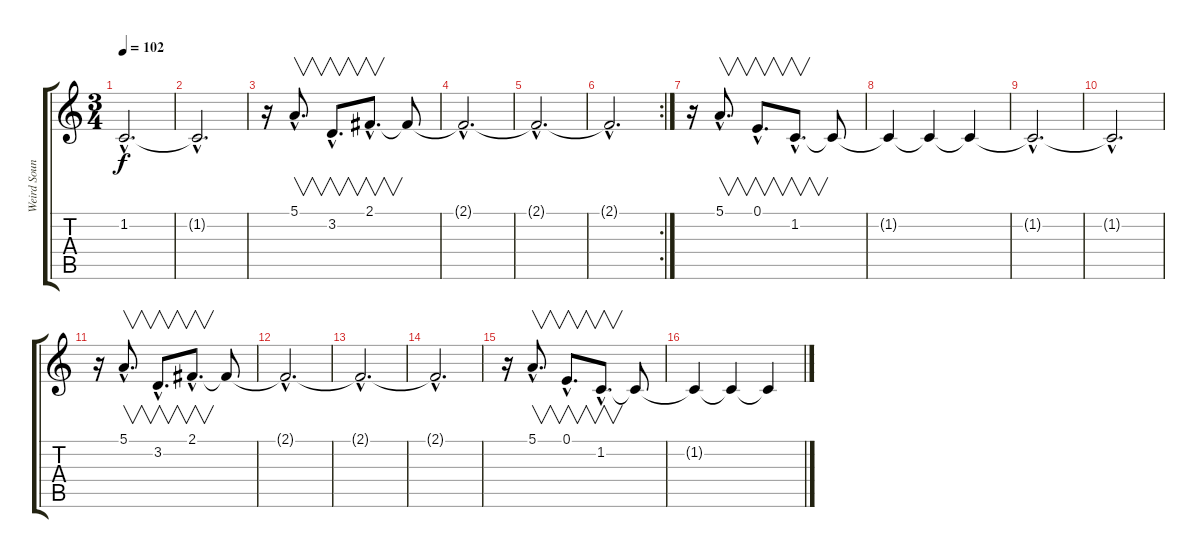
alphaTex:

\track ("Weird Sound (part2)" "Weird Soun") {instrument vibraphone}
\staff {score tabs}
\tuning (E4 B3 G3 D3 A2 E2) {hide}
\ts (3 4)
\tempo 102
\clef g2
\ks c
1.2{hac t}.2{d dy f} |
1.2{hac t}.2{d} |
r.16 5.1{hac}.8{v d} 3.2{hac}.8{v d} 2.1{hac}.8{v d} 2.1{t}.8 |
2.1{hac t}.2{d} |
2.1{hac t}.2{d} |
\rc 2
2.1{hac t}.2{d} |
r.16 5.1{hac}.8{v d} 0.1{hac}.8{v d} 1.2{hac}.8{v d} 1.2{t}.8 |
1.2{t}.4 1.2{t}.4 1.2{t}.4 |
1.2{hac t}.2{d} |
1.2{hac t}.2{d} |
r.16 5.1{hac}.8{v d} 3.2{hac}.8{v d} 2.1{hac}.8{v d} 2.1{t}.8 |
2.1{hac t}.2{d} |
2.1{hac t}.2{d} |
2.1{hac t}.2{d} |
r.16{volume 8} 5.1{hac}.8{v d} 0.1{hac}.8{v d} 1.2{hac}.8{v d} 1.2{t}.8 |
1.2{t}.4 1.2{t}.4 1.2{t}.4
